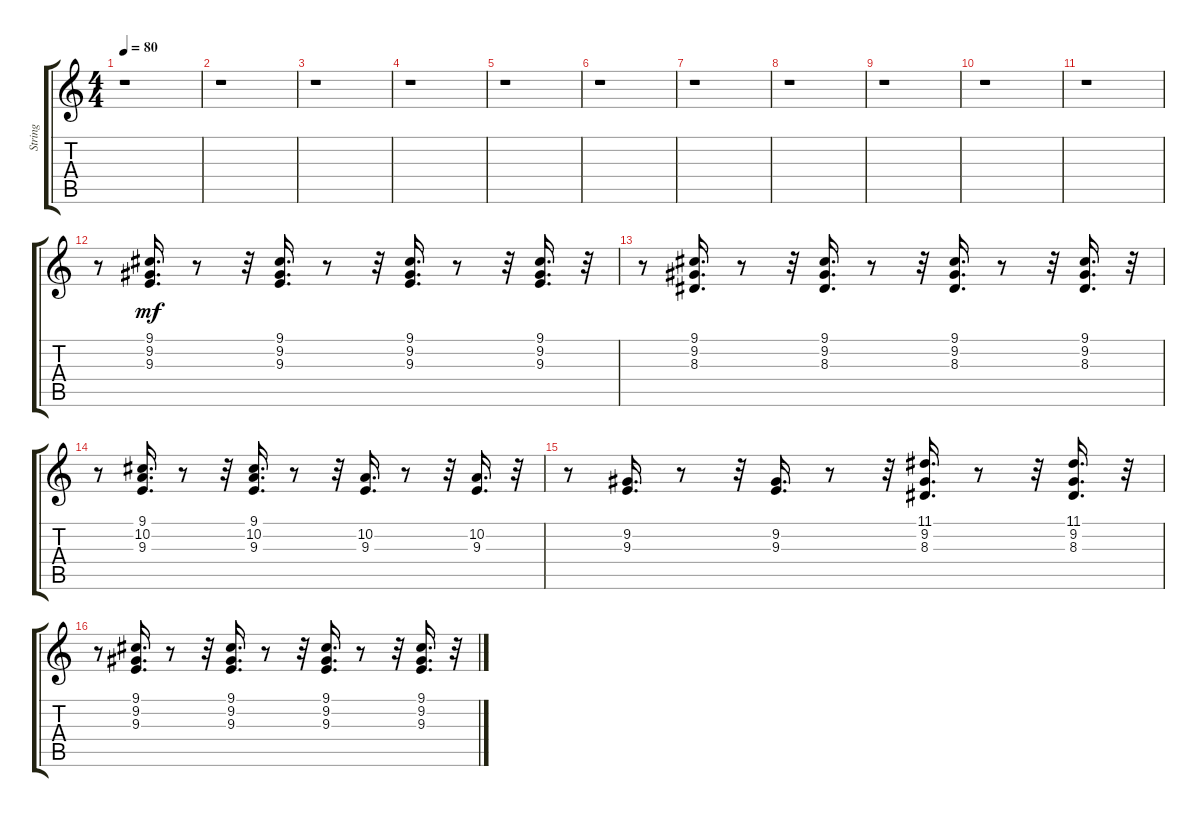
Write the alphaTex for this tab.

\track ("String" "String") {instrument synthstrings1}
\staff {score tabs}
\tuning (E4 B3 G3 D3 A2 E2) {hide}
\ts (4 4)
\tempo 80
\clef g2
\ks c
r.1{dy mf instrument synthstrings1} |
r.1 |
r.1 |
r.1 |
r.1 |
r.1 |
r.1 |
r.1 |
r.1 |
r.1 |
r.1 |
r.8 (9.1 9.2 9.3).16{d} r.8 r.32 (9.1 9.2 9.3).16{d volume 11} r.8 r.32 (9.1 9.2 9.3).16{d} r.8 r.32 (9.1 9.2 9.3).16{d} r.32 |
r.8 (9.1 9.2 8.3).16{d} r.8 r.32 (9.1 9.2 8.3).16{d} r.8 r.32 (9.1 9.2 8.3).16{d volume 10} r.8 r.32 (9.1 9.2 8.3).16{d volume 11} r.32 |
r.8 (9.1 10.2 9.3).16{d volume 11} r.8 r.32 (9.1 10.2 9.3).16{d} r.8 r.32 (10.2 9.3).16{d} r.8 r.32 (10.2 9.3).16{d} r.32 |
r.8 (9.2 9.3).16{d} r.8 r.32 (9.2 9.3).16{d} r.8 r.32 (11.1 9.2 8.3).16{d} r.8 r.32 (11.1 9.2 8.3).16{d} r.32 |
r.8 (9.1 9.2 9.3).16{d} r.8 r.32 (9.1 9.2 9.3).16{d} r.8 r.32 (9.1 9.2 9.3).16{d} r.8 r.32 (9.1 9.2 9.3).16{d} r.32
